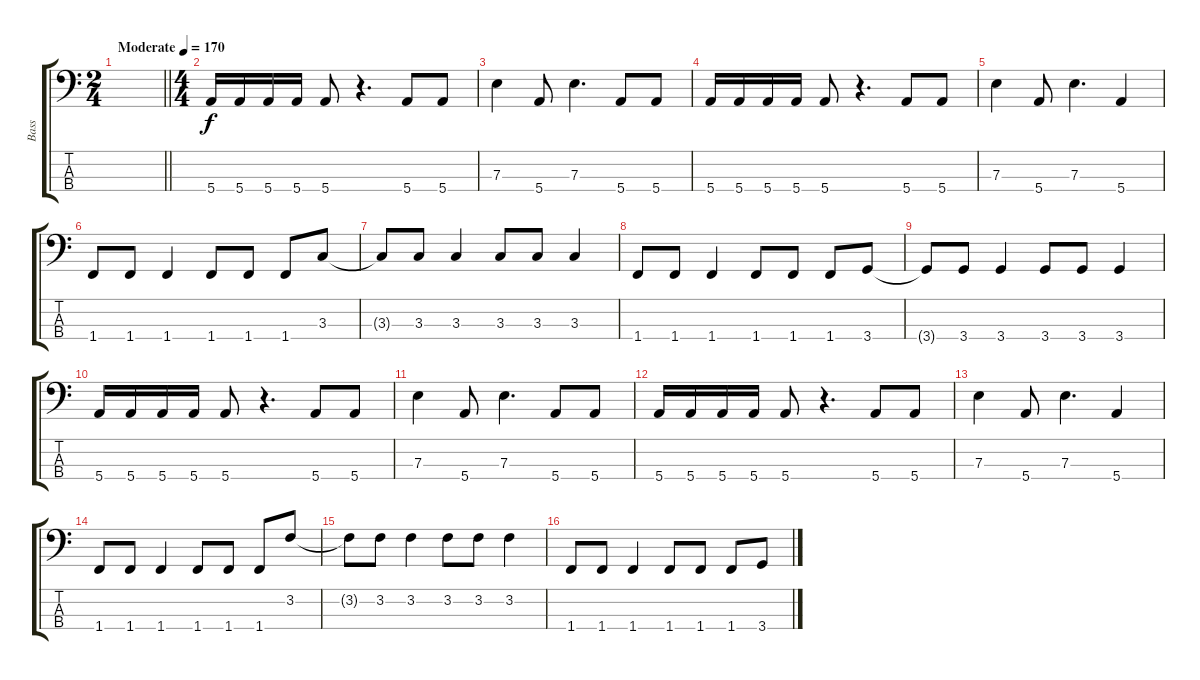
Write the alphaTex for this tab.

\track ("Bass" "Bass") {instrument electricbasspick}
\staff {score tabs}
\tuning (G2 D2 A1 E1) {hide}
\ts (2 4)
\tempo (170 "Moderate")
\clef f4
\barLineRight lightlight
\ks c
|
\ts (4 4)
5.4.16 5.4.16 5.4.16 5.4.16 5.4.8 r.4{d} 5.4.8 5.4.8 |
7.3.4 5.4.8 7.3.4{d} 5.4.8 5.4.8 |
5.4.16 5.4.16 5.4.16 5.4.16 5.4.8 r.4{d} 5.4.8 5.4.8 |
7.3.4 5.4.8 7.3.4{d} 5.4.4 |
1.4.8 1.4.8 1.4.4 1.4.8 1.4.8 1.4.8 3.3.8 |
3.3{t}.8 3.3.8 3.3.4 3.3.8 3.3.8 3.3.4 |
1.4.8 1.4.8 1.4.4 1.4.8 1.4.8 1.4.8 3.4.8 |
3.4{t}.8 3.4.8 3.4.4 3.4.8 3.4.8 3.4.4 |
5.4.16 5.4.16 5.4.16 5.4.16 5.4.8 r.4{d} 5.4.8 5.4.8 |
7.3.4 5.4.8 7.3.4{d} 5.4.8 5.4.8 |
5.4.16 5.4.16 5.4.16 5.4.16 5.4.8 r.4{d} 5.4.8 5.4.8 |
7.3.4 5.4.8 7.3.4{d} 5.4.4 |
1.4.8 1.4.8 1.4.4 1.4.8 1.4.8 1.4.8 3.2.8 |
3.2{t}.8 3.2.8 3.2.4 3.2.8 3.2.8 3.2.4 |
1.4.8 1.4.8 1.4.4 1.4.8 1.4.8 1.4.8 3.4.8
